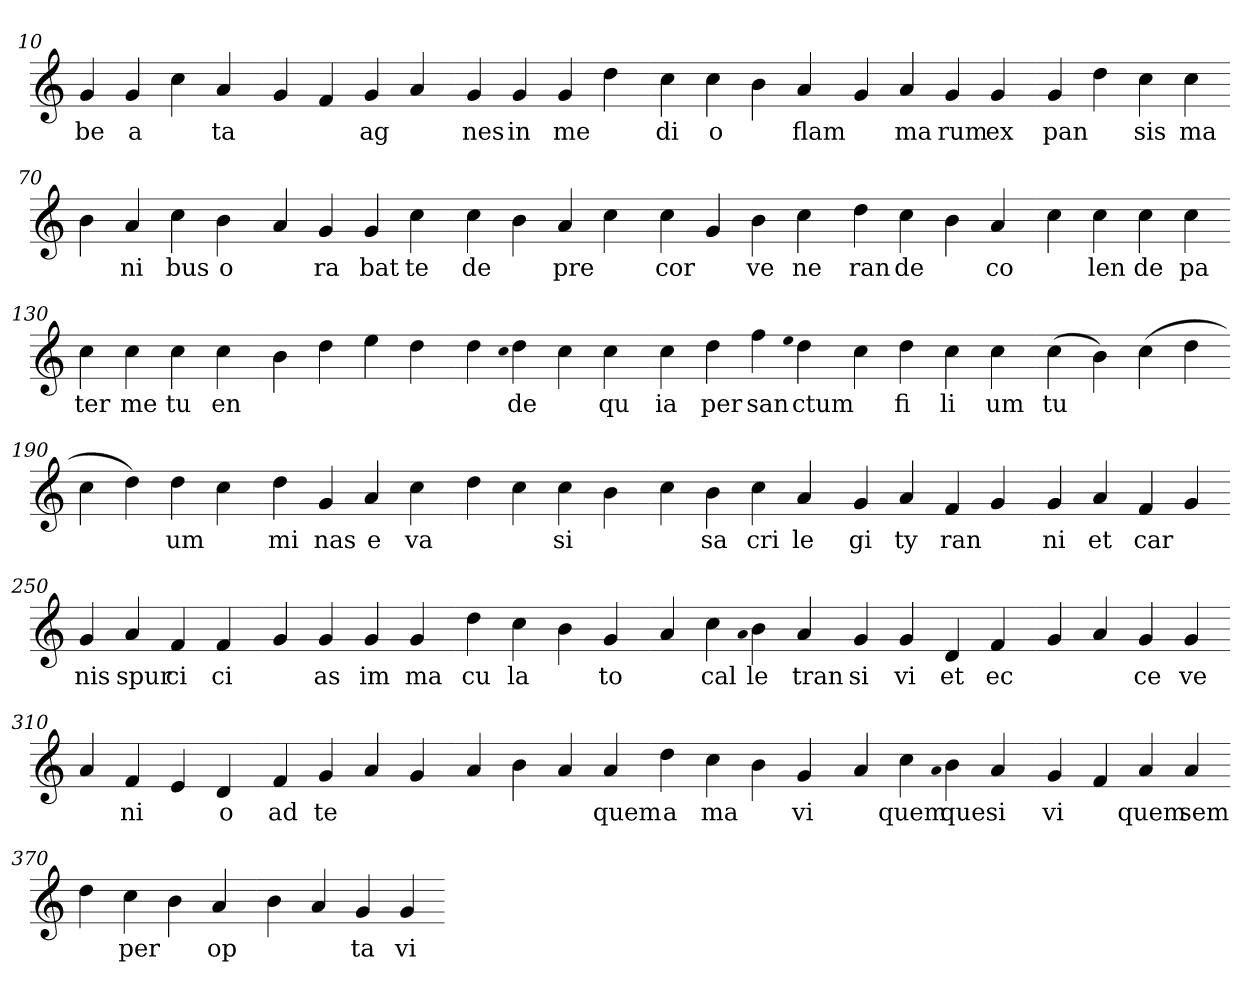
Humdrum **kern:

**kern	**text
*part1	*part1
*staff1	*staff1
*clefG2	*
=10.	=10.
4g	be
4g	a
4cc	.
4a	ta
=20.-	=20.-
4g	.
4f	.
4g	ag
4a	.
=30.-	=30.-
4g	nes
4g	in
4g	me
4dd	.
=40.-	=40.-
4cc	di
4cc	o
4b	.
4a	flam
=50.-	=50.-
4g	.
4a	ma
4g	rum
4g	ex
=60.-	=60.-
4g	pan
4dd	.
4cc	sis
4cc	ma
=70.-	=70.-
4b	.
4a	ni
4cc	bus
4b	o
=80.-	=80.-
4a	.
4g	ra
4g	bat
4cc	te
=90.-	=90.-
4cc	de
4b	.
4a	pre
4cc	.
=100.-	=100.-
4cc	cor
4g	.
4b	ve
4cc	ne
=110.-	=110.-
4dd	ran
4cc	de
4b	.
4a	co
=120.-	=120.-
4cc	.
4cc	len
4cc	de
4cc	pa
=130.-	=130.-
4cc	ter
4cc	me
4cc	tu
4cc	en
=140.-	=140.-
4b	.
4dd	.
4ee	.
4dd	.
=150.-	=150.-
4dd	.
qqcc	.
4dd	de
4cc	.
4cc	qu
=160.-	=160.-
4cc	ia
4dd	per
4ff	san
qqee	.
4dd	ctum
=170.-	=170.-
4cc	.
4dd	fi
4cc	li
4cc	um
=180.-	=180.-
(>4cc	tu
4b)	.
(>4cc	.
4dd	.
=190.-	=190.-
4cc	.
4dd)	.
4dd	um
4cc	.
=200.-	=200.-
4dd	mi
4g	nas
4a	e
4cc	va
=210.-	=210.-
4dd	.
4cc	.
4cc	si
4b	.
=220.-	=220.-
4cc	.
4b	sa
4cc	cri
4a	le
=230.-	=230.-
4g	gi
4a	ty
4f	ran
4g	.
=240.-	=240.-
4g	ni
4a	et
4f	car
4g	.
=250.-	=250.-
4g	nis
4a	spur
4f	ci
4f	ci
=260.-	=260.-
4g	.
4g	as
4g	im
4g	ma
=270.-	=270.-
4dd	cu
4cc	la
4b	.
4g	to
=280.-	=280.-
4a	.
4cc	cal
qqa	.
4b	le
4a	tran
=290.-	=290.-
4g	si
4g	vi
4d	et
4f	ec
=300.-	=300.-
4g	.
4a	.
4g	ce
4g	ve
=310.-	=310.-
4a	.
4f	ni
4e	.
4d	o
=320.-	=320.-
4f	ad
4g	te
4a	.
4g	.
=330.-	=330.-
4a	.
4b	.
4a	.
4a	quem
=340.-	=340.-
4dd	a
4cc	ma
4b	.
4g	vi
=350.-	=350.-
4a	.
4cc	quem
qqa	.
4b	que
4a	si
=360.-	=360.-
4g	vi
4f	.
4a	quem
4a	sem
=370.-	=370.-
4dd	.
4cc	per
4b	.
4a	op
=380.-	=380.-
4b	.
4a	.
4g	ta
4g	vi
=-	=-
*-	*-
